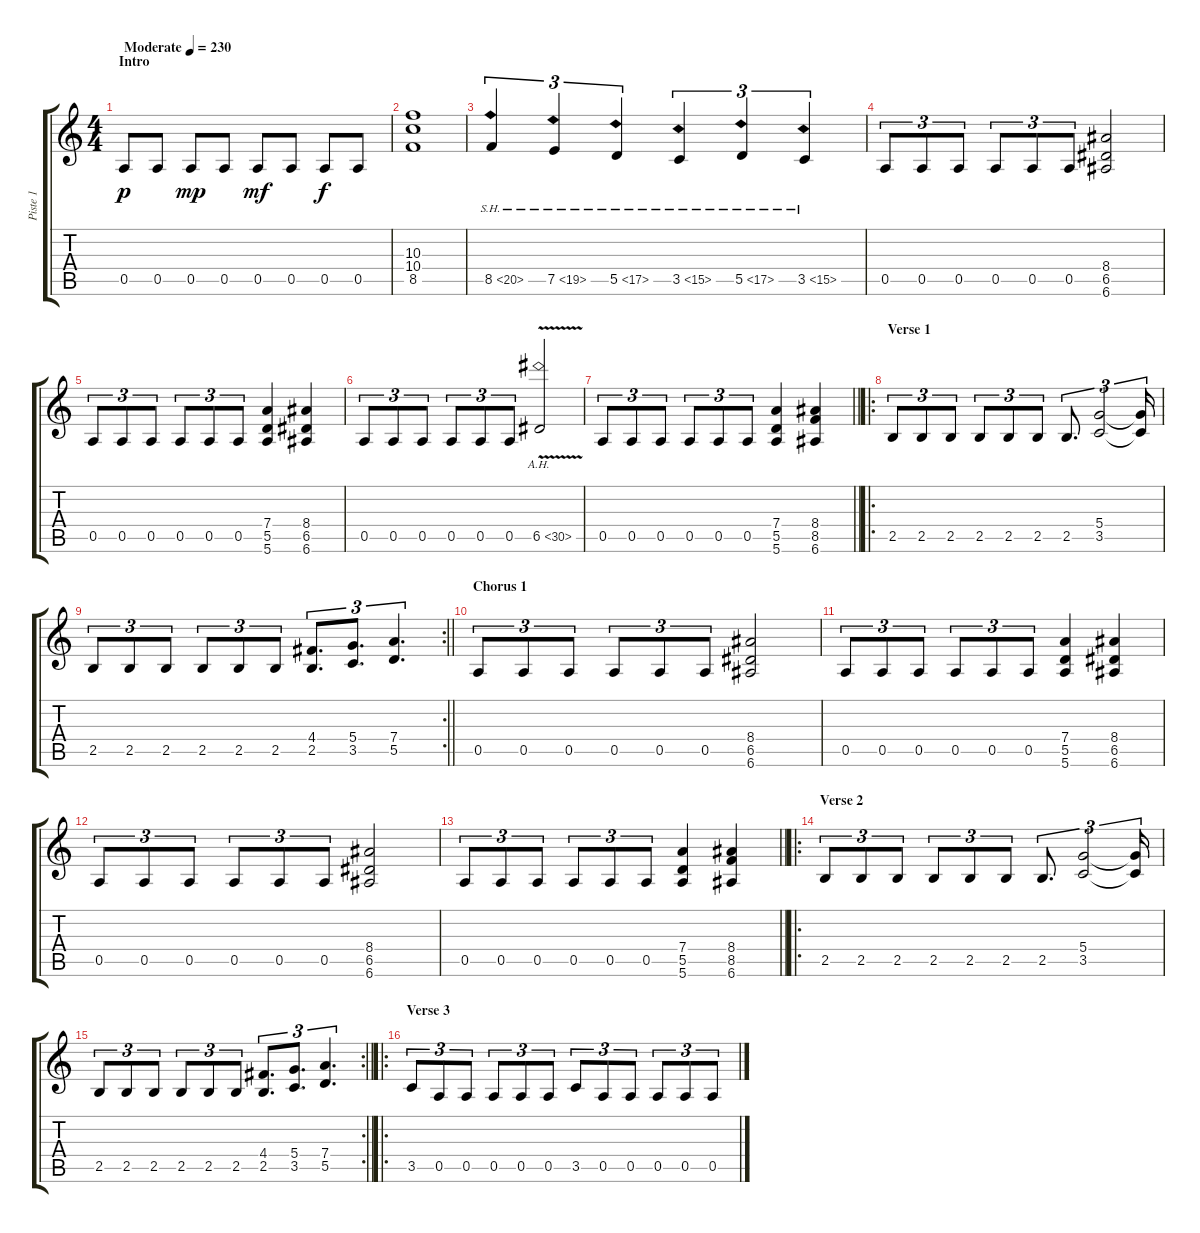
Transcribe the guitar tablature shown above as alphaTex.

\track ("Piste 1" "Piste 1") {instrument distortionguitar}
\staff {score tabs}
\tuning (E4 B3 G3 D3 A2 E2) {hide}
\ts (4 4)
\section ("" "Intro")
\tempo (230 "Moderate")
\clef g2
\ks c
0.5.8{dy p instrument distortionguitar} 0.5.8 0.5.8{dy mp} 0.5.8 0.5.8{dy mf} 0.5.8 0.5.8{dy f} 0.5.8 |
(10.3 10.4 8.5).1 |
8.5{sh 12}.4{tu (3 2)} 7.5{sh 12}.4{tu (3 2)} 5.5{sh 12}.4{tu (3 2)} 3.5{sh 12}.4{tu (3 2)} 5.5{sh 12}.4{tu (3 2)} 3.5{sh 12}.4{tu (3 2)} |
0.5.8{tu (3 2)} 0.5.8{tu (3 2)} 0.5.8{tu (3 2)} 0.5.8{tu (3 2)} 0.5.8{tu (3 2)} 0.5.8{tu (3 2)} (8.4 6.5 6.6).2 |
0.5.8{tu (3 2)} 0.5.8{tu (3 2)} 0.5.8{tu (3 2)} 0.5.8{tu (3 2)} 0.5.8{tu (3 2)} 0.5.8{tu (3 2)} (7.4 5.5 5.6).4 (8.4 6.5 6.6).4 |
0.5.8{tu (3 2)} 0.5.8{tu (3 2)} 0.5.8{tu (3 2)} 0.5.8{tu (3 2)} 0.5.8{tu (3 2)} 0.5.8{tu (3 2)} 6.5{ah 24 v}.2 |
\barLineRight lightlight
0.5.8{tu (3 2)} 0.5.8{tu (3 2)} 0.5.8{tu (3 2)} 0.5.8{tu (3 2)} 0.5.8{tu (3 2)} 0.5.8{tu (3 2)} (7.4 5.5 5.6).4 (8.4 8.5 6.6).4 |
\ro
\section ("" "Verse 1")
2.5.8{tu (3 2)} 2.5.8{tu (3 2)} 2.5.8{tu (3 2)} 2.5.8{tu (3 2)} 2.5.8{tu (3 2)} 2.5.8{tu (3 2)} 2.5.8{d tu (3 2)} (5.4 3.5).2{tu (3 2)} (5.4{t} 3.5{t}).16{tu (3 2)} |
\rc 2
\barLineRight lightlight
2.5.8{tu (3 2)} 2.5.8{tu (3 2)} 2.5.8{tu (3 2)} 2.5.8{tu (3 2)} 2.5.8{tu (3 2)} 2.5.8{tu (3 2)} (4.4 2.5).8{d tu (3 2)} (5.4 3.5).8{d tu (3 2)} (7.4 5.5).4{d tu (3 2)} |
\section ("" "Chorus 1")
0.5.8{tu (3 2)} 0.5.8{tu (3 2)} 0.5.8{tu (3 2)} 0.5.8{tu (3 2)} 0.5.8{tu (3 2)} 0.5.8{tu (3 2)} (8.4 6.5 6.6).2 |
0.5.8{tu (3 2)} 0.5.8{tu (3 2)} 0.5.8{tu (3 2)} 0.5.8{tu (3 2)} 0.5.8{tu (3 2)} 0.5.8{tu (3 2)} (7.4 5.5 5.6).4 (8.4 6.5 6.6).4 |
0.5.8{tu (3 2)} 0.5.8{tu (3 2)} 0.5.8{tu (3 2)} 0.5.8{tu (3 2)} 0.5.8{tu (3 2)} 0.5.8{tu (3 2)} (8.4 6.5 6.6).2 |
\barLineRight lightlight
0.5.8{tu (3 2)} 0.5.8{tu (3 2)} 0.5.8{tu (3 2)} 0.5.8{tu (3 2)} 0.5.8{tu (3 2)} 0.5.8{tu (3 2)} (7.4 5.5 5.6).4 (8.4 8.5 6.6).4 |
\ro
\section ("" "Verse 2")
2.5.8{tu (3 2)} 2.5.8{tu (3 2)} 2.5.8{tu (3 2)} 2.5.8{tu (3 2)} 2.5.8{tu (3 2)} 2.5.8{tu (3 2)} 2.5.8{d tu (3 2)} (5.4 3.5).2{tu (3 2)} (5.4{t} 3.5{t}).16{tu (3 2)} |
\rc 2
\barLineRight lightlight
2.5.8{tu (3 2)} 2.5.8{tu (3 2)} 2.5.8{tu (3 2)} 2.5.8{tu (3 2)} 2.5.8{tu (3 2)} 2.5.8{tu (3 2)} (4.4 2.5).8{d tu (3 2)} (5.4 3.5).8{d tu (3 2)} (7.4 5.5).4{d tu (3 2)} |
\ro
\section ("" "Verse 3")
3.5.8{tu (3 2)} 0.5.8{tu (3 2)} 0.5.8{tu (3 2)} 0.5.8{tu (3 2)} 0.5.8{tu (3 2)} 0.5.8{tu (3 2)} 3.5.8{tu (3 2)} 0.5.8{tu (3 2)} 0.5.8{tu (3 2)} 0.5.8{tu (3 2)} 0.5.8{tu (3 2)} 0.5.8{tu (3 2)}
